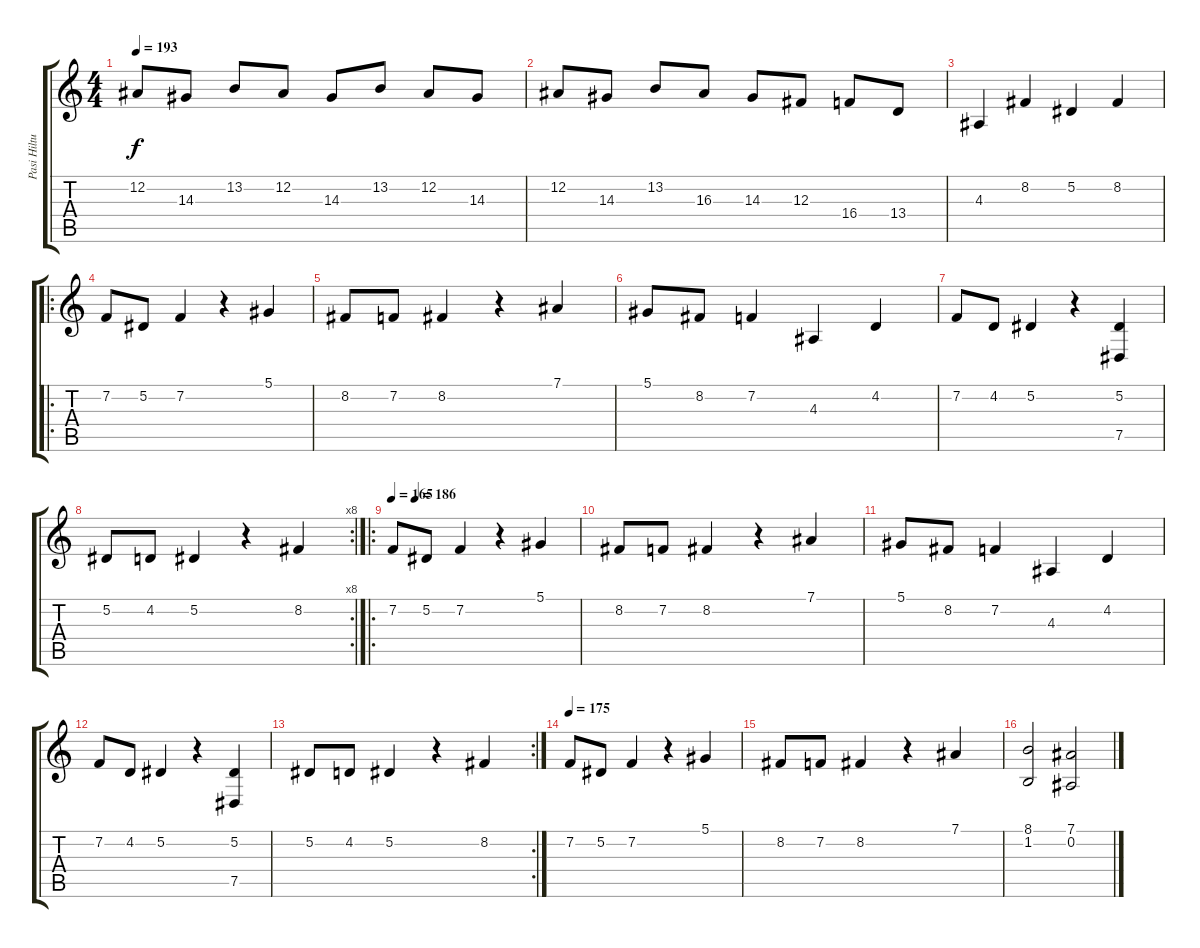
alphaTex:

\track ("Pasi Hiltula " "Pasi Hiltu") {instrument stringensemble1}
\staff {score tabs}
\tuning (Eb4 Bb3 Gb3 Db3 Ab2 Eb2) {hide}
\ts (4 4)
\tempo 193
\clef g2
\ks c
12.2.8{dy f} 14.3.8 13.2.8 12.2.8 14.3.8 13.2.8 12.2.8 14.3.8 |
12.2.8 14.3.8 13.2.8 16.3.8 14.3.8 12.3.8 16.4.8 13.4.8 |
4.3.4 8.2.4 5.2.4 8.2.4 |
\ro
7.2.8{instrument churchorgan} 5.2.8{volume 15} 7.2.4 r.4 5.1.4 |
8.2.8 7.2.8 8.2.4 r.4 7.1.4 |
5.1.8 8.2.8 7.2.4 4.3.4 4.2.4 |
7.2.8 4.2.8 5.2.4 r.4 (5.2 7.5).4 |
\rc 8
5.2.8 4.2.8 5.2.4 r.4 8.2.4 |
\ro
\tempo 165
\tempo (186 0.125)
7.2.8{instrument churchorgan} 5.2.8{volume 15} 7.2.4 r.4 5.1.4 |
8.2.8 7.2.8 8.2.4 r.4 7.1.4 |
5.1.8 8.2.8 7.2.4 4.3.4 4.2.4 |
7.2.8 4.2.8 5.2.4 r.4 (5.2 7.5).4 |
\rc 2
5.2.8 4.2.8 5.2.4 r.4 8.2.4 |
\tempo 175
7.2.8{instrument churchorgan} 5.2.8 7.2.4 r.4 5.1.4 |
8.2.8 7.2.8 8.2.4 r.4 7.1.4 |
(8.1 1.2).2 (7.1 0.2).2
